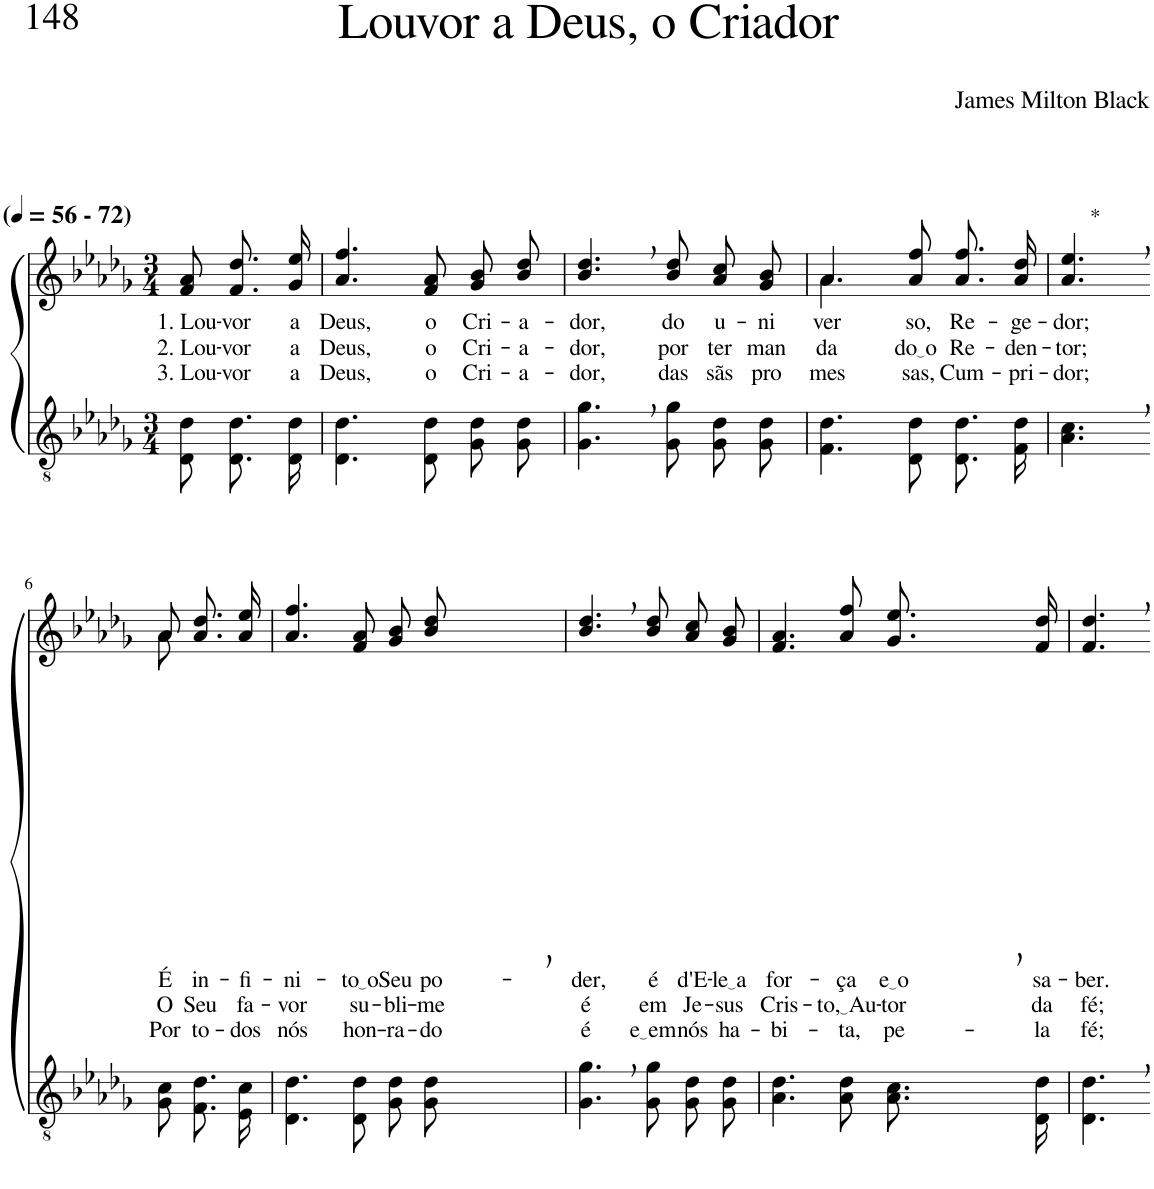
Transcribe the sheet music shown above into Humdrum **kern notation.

**kern	**kern	**text	**text	**text
*part2	*part1	*part1	*part1	*part1
*staff2	*staff1	*staff1	*staff1	*staff1
*I"Parte III e IV	*I"Parte I e II	*	*	*
*clefGv2	*clefG2	*	*	*
*Trd3c5	*Trd3c5	*	*	*
*k[b-e-a-d-g-]	*k[b-e-a-d-g-]	*	*	*
*M3/4	*M3/4	*	*	*
*MM56	*MM56	*	*	*
=1	=1	=1	=1	=1
!	!LO:TX:a:B:t=(	!	!	!
!	!LO:TX:a:B:t=- 72)	!	!	!
!	!	!LO:LY:b	!LO:LY:b	!LO:LY:b
8D-\ 8d-\	8f/ 8a-/	1. Lou-	2. Lou-	3. Lou-
!	!	!LO:LY:b	!LO:LY:b	!LO:LY:b
8.D-/ 8.d-/L	8.f\ 8.dd-\L	-vor	-vor	-vor
!	!	!LO:LY:b	!LO:LY:b	!LO:LY:b
16D-/ 16d-/Jk	16g-\ 16ee-\Jk	a	a	a
=2	=2	=2	=2	=2
!	!	!LO:LY:b	!LO:LY:b	!LO:LY:b
4.D-\ 4.d-\	4.a-/ 4.ff/	Deus,	Deus,	Deus,
!	!	!LO:LY:b	!LO:LY:b	!LO:LY:b
8D-\ 8d-\	8f/ 8a-/	o	o	o
!	!	!LO:LY:b	!LO:LY:b	!LO:LY:b
8G-\ 8d-\L	8g-\ 8b-\L	Cri-	Cri-	Cri-
!	!	!LO:LY:b	!LO:LY:b	!LO:LY:b
8G-\ 8d-\J	8b-\ 8dd-\J	-a-	-a-	-a-
=3	=3	=3	=3	=3
!	!	!LO:LY:b	!LO:LY:b	!LO:LY:b
4.G-\, 4.g-\,	4.b-/, 4.dd-/,	-dor,	-dor,	-dor,
!	!	!LO:LY:b	!LO:LY:b	!LO:LY:b
8G-\ 8g-\	8b-/ 8dd-/	do	por	das
!	!	!LO:LY:b	!LO:LY:b	!LO:LY:b
8G-\ 8d-\L	8a-/ 8cc/L	u-	ter	sãs
!	!	!LO:LY:b	!LO:LY:b	!LO:LY:b
8G-\ 8d-\J	8g-/ 8b-/J	-ni-	man-	pro-
=4	=4	=4	=4	=4
*	*^	*	*	*
!	!	!	!LO:LY:b	!LO:LY:b	!LO:LY:b
4.F\ 4.d-\	4.a-/	4.a-\	-ver-	-da-	-mes-
!	!	!	!LO:LY:b	!LO:LY:b	!LO:LY:b
8D-\ 8d-\	8a-/ 8ff/	4.ryy	-so,	do o	-sas,
!	!	!	!LO:LY:b	!LO:LY:b	!LO:LY:b
8.D-/ 8.d-/L	8.a-\ 8.ff\L	.	Re-	Re-	Cum-
!	!	!	!LO:LY:b	!LO:LY:b	!LO:LY:b
16F/ 16d-/Jk	16a-\ 16dd-\Jk	.	-ge-	-den-	-pri-
*	*v	*v	*	*	*
=5	=5	=5	=5	=5
!	!LO:TX:a:t=*	!	!	!
!	!	!LO:LY:b	!LO:LY:b	!LO:LY:b
4.A-\, 4.c\,	4.a-/, 4.ee-/,	-dor;	-tor;	-dor;
!!LO:LB:g=z
=6-	=6-	=6-	=6-	=6-
*	*^	*	*	*
!	!	!	!LO:LY:b	!LO:LY:b	!LO:LY:b
8G-\ 8c\	8a-/	8a-\	É	O	-Por
!	!	!	!LO:LY:b	!LO:LY:b	!LO:LY:b
8.F/ 8.d-/L	8.a-\ 8.dd-\L	4ryy	in-	Seu	to-
!	!	!	!LO:LY:b	!LO:LY:b	!LO:LY:b
16E-/ 16c/Jk	16a-\ 16ee-\Jk	.	-fi-	fa-	-dos
*	*v	*v	*	*	*
=7	=7	=7	=7	=7
!	!	!LO:LY:b	!LO:LY:b	!LO:LY:b
4.D-\ 4.d-\	4.a-/ 4.ff/	-ni-	-vor	nós
!	!	!LO:LY:b	!LO:LY:b	!LO:LY:b
8D-\ 8d-\	8f/ 8a-/	to o	su-	hon-
!	!	!LO:LY:b	!LO:LY:b	!LO:LY:b
8G-\ 8d-\L	8g-\ 8b-\L	Seu	-bli-	-ra-
!	!	!LO:LY:b	!LO:LY:b	!LO:LY:b
8G-,\ 8d-,\J	8b-,\ 8dd-,\J	po-	-me	-do
=8	=8	=8	=8	=8
!	!	!LO:LY:b	!LO:LY:b	!LO:LY:b
4.G-\, 4.g-\,	4.b-/, 4.dd-/,	-der,	é	é
!	!	!LO:LY:b	!LO:LY:b	!LO:LY:b
8G-\ 8g-\	8b-/ 8dd-/	é	em	e em
!	!	!LO:LY:b	!LO:LY:b	!LO:LY:b
8G-\ 8d-\L	8a-/ 8cc/L	d'E-	Je-	nós
!	!	!LO:LY:b	!LO:LY:b	!LO:LY:b
8G-\ 8d-\J	8g-/ 8b-/J	le a	-sus	ha-
=9	=9	=9	=9	=9
!	!	!LO:LY:b	!LO:LY:b	!LO:LY:b
4.A-\ 4.d-\	4.f/ 4.a-/	for-	Cris-	-bi-
!	!	!LO:LY:b	!LO:LY:b	!LO:LY:b
8A-\ 8d-\	8a-/ 8ff/	-ça	to, Au	-ta,
!	!	!LO:LY:b	!LO:LY:b	!LO:LY:b
8.A-,\ 8.c,\L	8.g-,\ 8.ee-,\L	e o	-tor	pe-
!	!	!LO:LY:b	!LO:LY:b	!LO:LY:b
16D-\ 16d-\Jk	16f\ 16dd-\Jk	sa-	da	-la
=10	=10	=10	=10	=10
!	!	!LO:LY:b	!LO:LY:b	!LO:LY:b
4.D-\, 4.d-\,	4.f/, 4.dd-/,	-ber.	fé;	fé;
=-	=-	=-	=-	=-
*-	*-	*-	*-	*-
